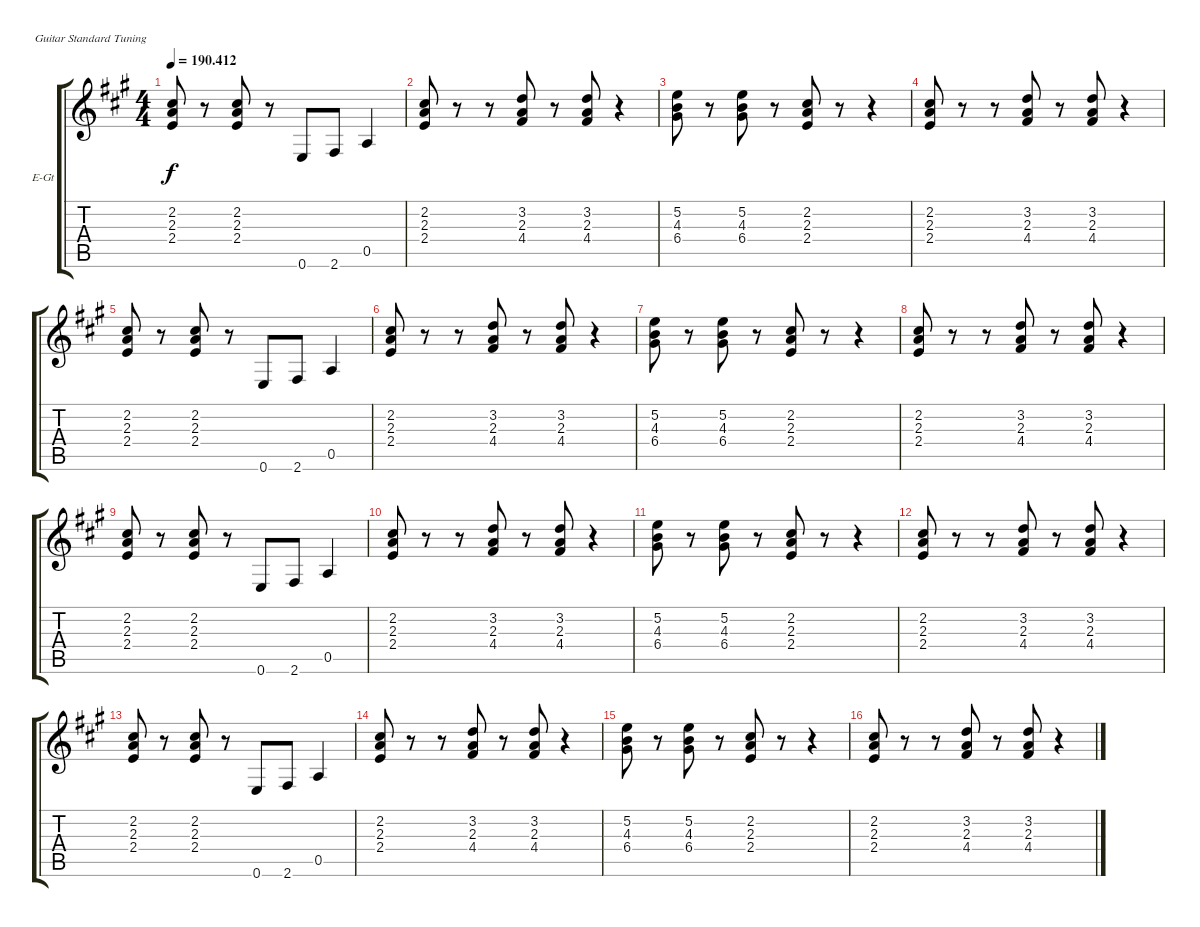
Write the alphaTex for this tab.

\defaultSystemsLayout 4
\bracketExtendMode groupsimilarinstruments
\firstSystemTrackNameOrientation horizontal
\otherSystemsTrackNameOrientation horizontal
\track ("Gtr. 3 (elec.)" "E-Gt") {instrument electricguitarclean}
\staff {score tabs}
\tuning (E4 B3 G3 D3 A2 E2)
\ts (4 4)
\tempo
190.412
\accidentals auto
\clef g2
\ottava regular
\simile none
\ks a
(2.2 2.3 2.4).8{dy f} r.8 (2.4 2.3 2.2).8 r.8 0.6.8 2.6.8 0.5.4 |
(2.4 2.3 2.2).8 r.8 r.8 (3.2 2.3 4.4).8 r.8 (4.4 2.3 3.2).8 r.4 |
(5.2 4.3 6.4).8 r.8 (6.4 4.3 5.2).8 r.8 (2.2 2.3 2.4).8 r.8 r.4 |
(2.2 2.3 2.4).8 r.8 r.8 (4.4 2.3 3.2).8 r.8 (3.2 2.3 4.4).8 r.4 |
(2.2 2.3 2.4).8 r.8 (2.2 2.3 2.4).8 r.8 0.6.8 2.6.8 0.5.4 |
(2.2 2.3 2.4).8 r.8 r.8 (4.4 2.3 3.2).8 r.8 (3.2 2.3 4.4).8 r.4 |
(6.4 4.3 5.2).8 r.8 (5.2 4.3 6.4).8 r.8 (2.2 2.3 2.4).8 r.8 r.4 |
(2.2 2.3 2.4).8 r.8 r.8 (4.4 2.3 3.2).8 r.8 (3.2 2.3 4.4).8 r.4 |
(2.2 2.3 2.4).8 r.8 (2.2 2.3 2.4).8 r.8 0.6.8 2.6.8 0.5.4 |
(2.2 2.3 2.4).8 r.8 r.8 (4.4 2.3 3.2).8 r.8 (3.2 2.3 4.4).8 r.4 |
(6.4 4.3 5.2).8 r.8 (5.2 4.3 6.4).8 r.8 (2.2 2.3 2.4).8 r.8 r.4 |
(2.2 2.3 2.4).8 r.8 r.8 (4.4 2.3 3.2).8 r.8 (3.2 2.3 4.4).8 r.4 |
(2.2 2.3 2.4).8 r.8 (2.2 2.3 2.4).8 r.8 0.6.8 2.6.8 0.5.4 |
(2.2 2.3 2.4).8 r.8 r.8 (4.4 2.3 3.2).8 r.8 (3.2 2.3 4.4).8 r.4 |
(6.4 4.3 5.2).8 r.8 (5.2 4.3 6.4).8 r.8 (2.2 2.3 2.4).8 r.8 r.4 |
(2.2 2.3 2.4).8 r.8 r.8 (4.4 2.3 3.2).8 r.8 (3.2 2.3 4.4).8 r.4
